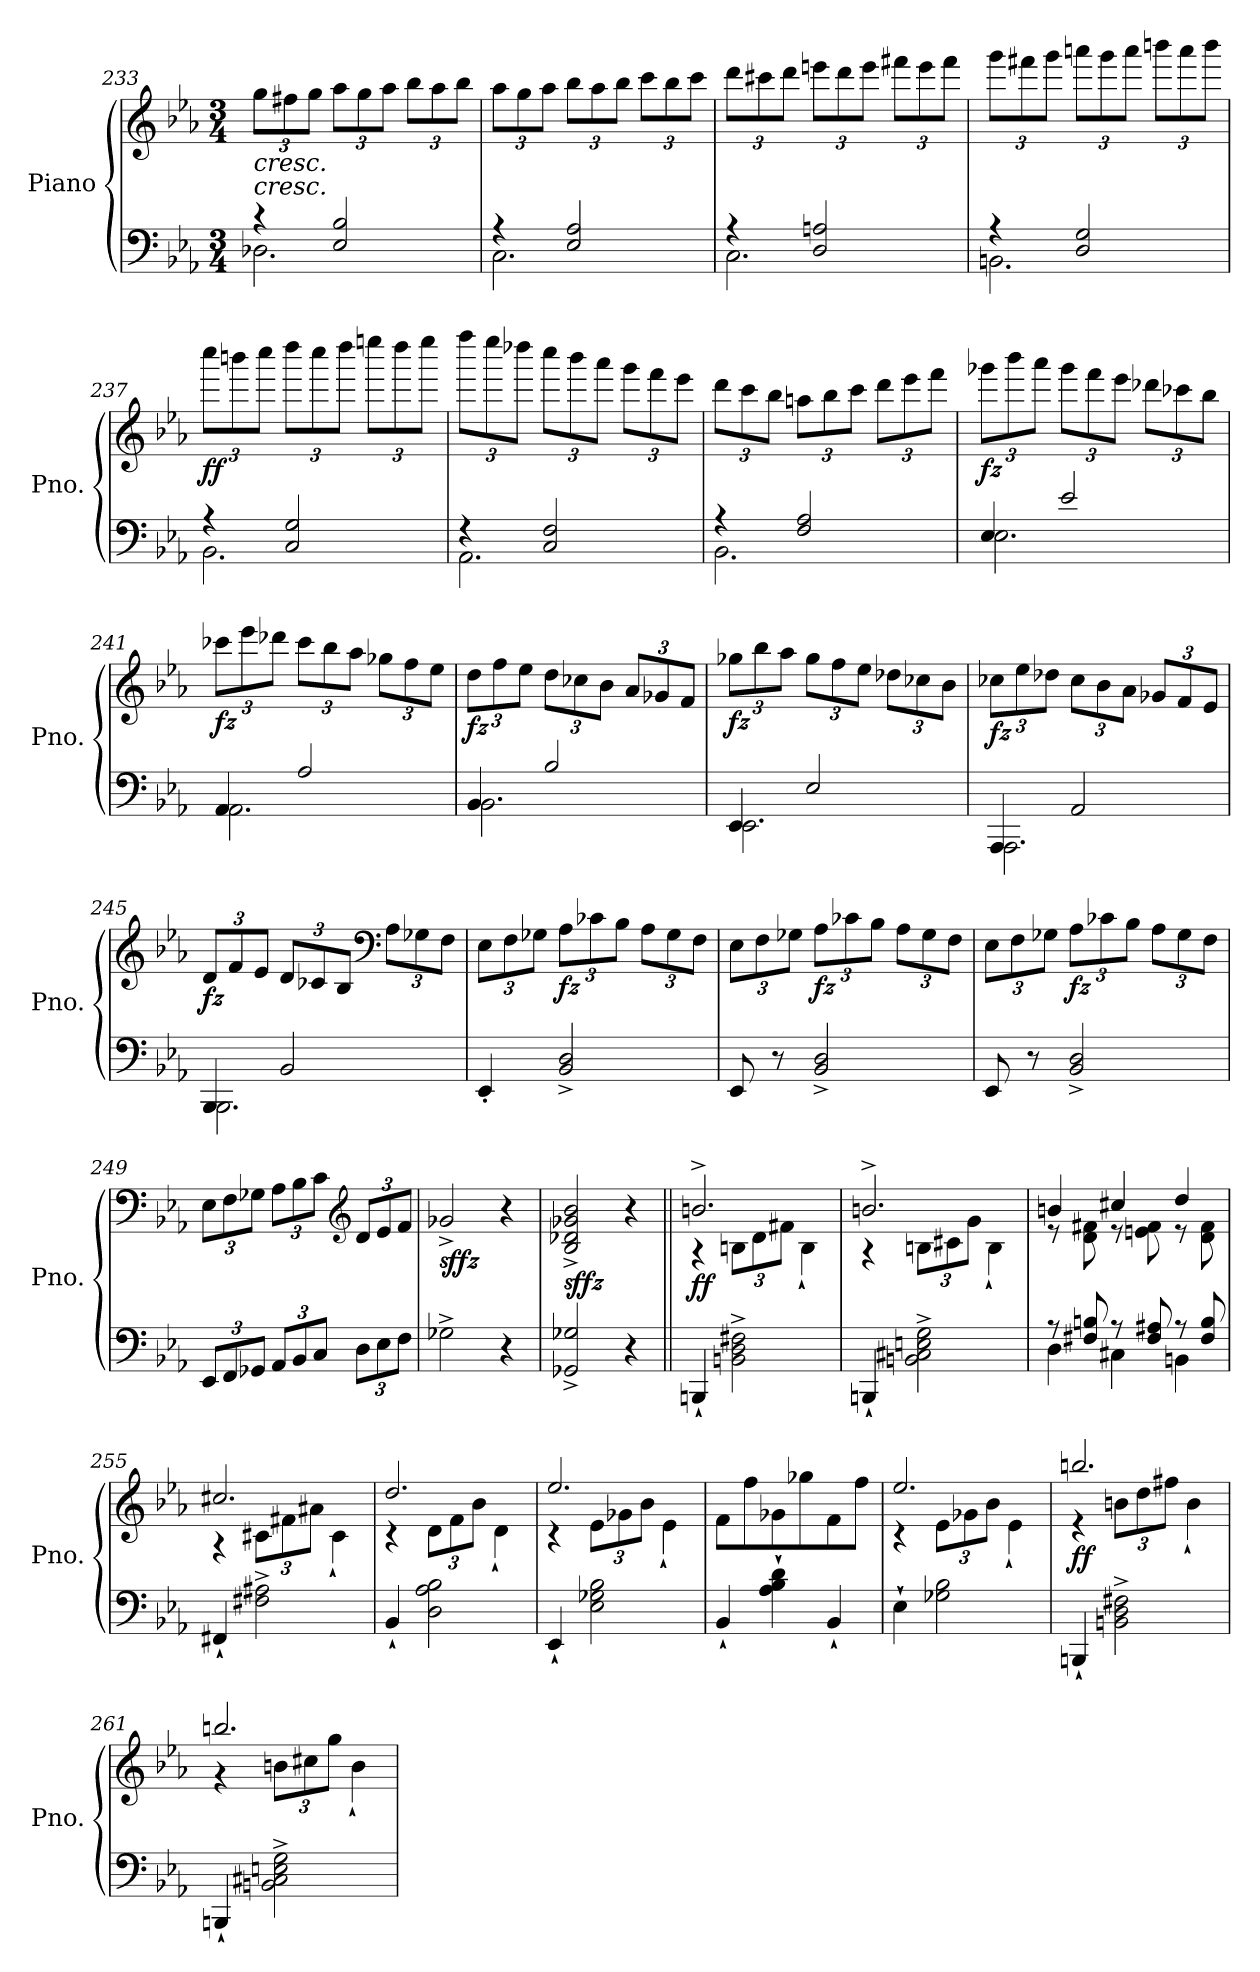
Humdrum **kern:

**kern	**kern	**dynam
*part1	*part1	*part1
*staff2	*staff1	*staff1/2
*I"Piano	*	*
*I'Pno.	*	*
*clefF4	*clefG2	*
*k[b-e-a-]	*k[b-e-a-]	*
*M3/4	*M3/4	*
=233	=233	=233
*^	*	*
*	*	*Xbrackettup	*
!	!	!LO:TX:b:i:t=cresc.	!
!	!	!LO:TX:b:i:t=cresc.	!
4r	2.D-X\	12gg\L	.
.	.	12ff#X\	.
.	.	12gg\J	.
2E-/ 2B-/	.	12aa-\L	.
.	.	12gg\	.
.	.	12aa-\J	.
.	.	12bb-\L	.
.	.	12aa-\	.
.	.	12bb-\J	.
!!LO:LB:g=z
=234	=234	=234	=234
4r	2.C\	12aa-\L	.
.	.	12gg\	.
.	.	12aa-\J	.
2E-/ 2A-/	.	12bb-\L	.
.	.	12aa-\	.
.	.	12bb-\J	.
.	.	12ccc\L	.
.	.	12bb-\	.
.	.	12ccc\J	.
=235	=235	=235	=235
4r	2.C\	12ddd\L	.
.	.	12ccc#X\	.
.	.	12ddd\J	.
2D/ 2An/	.	12eeen\L	.
.	.	12ddd\	.
.	.	12eee\J	.
.	.	12fff#X\L	.
.	.	12eee\	.
.	.	12fff#\J	.
=236	=236	=236	=236
4r	2.BBn\	12ggg\L	.
.	.	12fff#X\	.
.	.	12ggg\J	.
2D/ 2G/	.	12aaan\L	.
.	.	12ggg\	.
.	.	12aaa\J	.
.	.	12bbbn\L	.
.	.	12aaa\	.
.	.	12bbb\J	.
!!LO:LB:g=z
=237	=237	=237	=237
!	!	!	!LO:DY:b
4r	2.BB-\	12cccc\L	ff
.	.	12bbbn\	.
.	.	12cccc\J	.
2C/ 2G/	.	12dddd\L	.
.	.	12cccc\	.
.	.	12dddd\J	.
.	.	12eeeen\L	.
.	.	12dddd\	.
.	.	12eeee\J	.
=238	=238	=238	=238
4r	2.AA-\	12ffff\L	.
.	.	12eeee-\	.
.	.	12dddd-X\J	.
2C/ 2F/	.	12cccc\L	.
.	.	12bbb-\	.
.	.	12aaa-\J	.
.	.	12ggg\L	.
.	.	12fff\	.
.	.	12eee-\J	.
=239	=239	=239	=239
4r	2.BB-\	12ddd\L	.
.	.	12ccc\	.
.	.	12bb-\J	.
2F/ 2A-/	.	12aan\L	.
.	.	12bb-\	.
.	.	12ccc\J	.
.	.	12ddd\L	.
.	.	12eee-\	.
.	.	12fff\J	.
!!LO:LB:g=z
=240	=240	=240	=240
!	!	!	!LO:DY:b
4E-/	2.E-\	12ggg-X\L	fz
.	.	12bbb-\	.
.	.	12aaa-\J	.
2e-/	.	12ggg-\L	.
.	.	12fff\	.
.	.	12eee-\J	.
.	.	12ddd-X\L	.
.	.	12ccc-X\	.
.	.	12bb-\J	.
=241	=241	=241	=241
!	!	!	!LO:DY:b
4AA-/	2.AA-\	12ccc-X\L	fz
.	.	12eee-\	.
.	.	12ddd-X\J	.
2A-/	.	12ccc-\L	.
.	.	12bb-\	.
.	.	12aa-\J	.
.	.	12gg-X\L	.
.	.	12ff\	.
.	.	12ee-\J	.
=242	=242	=242	=242
!	!	!	!LO:DY:b
4BB-/	2.BB-\	12dd\L	fz
.	.	12ff\	.
.	.	12ee-\J	.
2B-/	.	12dd\L	.
.	.	12cc-X\	.
.	.	12b-\J	.
.	.	12a-/L	.
.	.	12g-X/	.
.	.	12f/J	.
!!LO:LB:g=z
=243	=243	=243	=243
!	!	!	!LO:DY:b
4EE-/	2.EE-\	12gg-X\L	fz
.	.	12bb-\	.
.	.	12aa-\J	.
2E-/	.	12gg-\L	.
.	.	12ff\	.
.	.	12ee-\J	.
.	.	12dd-X\L	.
.	.	12cc-X\	.
.	.	12b-\J	.
=244	=244	=244	=244
!	!	!	!LO:DY:b
4AAA-/	2.AAA-\	12cc-X\L	fz
.	.	12ee-\	.
.	.	12dd-X\J	.
2AA-/	.	12cc-\L	.
.	.	12b-\	.
.	.	12a-\J	.
.	.	12g-X/L	.
.	.	12f/	.
.	.	12e-/J	.
=245	=245	=245	=245
!	!	!	!LO:DY:b
4BBB-/	2.BBB-\	12d/L	fz
.	.	12f/	.
.	.	12e-/J	.
2BB-/	.	12d/L	.
.	.	12c-X/	.
.	.	12B-/J	.
*	*	*clefF4	*
.	.	12A-\L	.
.	.	12G-X\	.
.	.	12F\J	.
*v	*v	*	*
!!LO:LB:g=z
=246	=246	=246
4EE-'/	12E-\L	.
.	12F\	.
.	12G-X\J	.
!	!	!LO:DY:b
2BB-/^ 2D/^	12A-\L	fz
.	12c-X\	.
.	12B-\J	.
.	12A-\L	.
.	12G-\	.
.	12F\J	.
=247	=247	=247
8EE-/	12E-\L	.
.	12F\	.
8r	.	.
.	12G-X\J	.
!	!	!LO:DY:b
2BB-/^ 2D/^	12A-\L	fz
.	12c-X\	.
.	12B-\J	.
.	12A-\L	.
.	12G-\	.
.	12F\J	.
=248	=248	=248
8EE-/	12E-\L	.
.	12F\	.
8r	.	.
.	12G-X\J	.
!	!	!LO:DY:b
2BB-/^ 2D/^	12A-\L	fz
.	12c-X\	.
.	12B-\J	.
.	12A-\L	.
.	12G-\	.
.	12F\J	.
!!LO:LB:g=z
=249	=249	=249
*Xbrackettup	*	*
12EE-/L	12E-\L	.
12FF/	12F\	.
12GG-X/J	12G-X\J	.
12AA-/L	12A-\L	.
12BB-/	12B-\	.
12C/J	12c\J	.
*	*clefG2	*
12D\L	12d/L	.
12E-\	12e-/	.
12F\J	12f/J	.
=250	=250	=250
*	*MM182	*
!	!	!LO:DY:b
2G-X^\	2g-X^/	sffz
4r	4r	.
=251	=251	=251
!	!	!LO:DY:b
2GG-X/^ 2G-X/^	2B-/^ 2d-X/^ 2g-X/^ 2b-/^	sffz
4r	4r	.
=252||	=252||	=252||
*	*MM203	*
*	*^	*
!	!	!	!LO:DY:b
4BBBn`/	2.bn^/	4r	ff
2BBn\^ 2D\^ 2F#X\^	.	12Bn\L	.
.	.	12d\	.
.	.	12f#X\J	.
.	.	4B`\	.
=253	=253	=253	=253
4BBBn`/	2.bn^/	4r	.
2BBn\^ 2C#X\^ 2En\^ 2G\^	.	12Bn\L	.
.	.	12c#X\	.
.	.	12g\J	.
.	.	4B`\	.
!!LO:PB:g=z	!!
=254	=254	=254	=254
*^	*	*	*
8r	4D\	4bn/	8r	.
8F#X/ 8Bn/	.	.	8d\ 8f#X\	.
8r	4C#X\	4cc#X/	8r	.
8F#/ 8A#X/	.	.	8en\ 8f#\	.
8r	4BBn\	4dd/	8r	.
8F#/ 8B/	.	.	8d\ 8f#\	.
*v	*v	*	*	*
=255	=255	=255	=255
4FF#X`/	2.cc#X/	4r	.
2F#X\^ 2A#X\^	.	12c#X\L	.
.	.	12f#X\	.
.	.	12a#X\J	.
.	.	4c#`\	.
=256	=256	=256	=256
4BB-`/	2.dd/	4r	.
2D\ 2A-\ 2B-\	.	12d\L	.
.	.	12f\	.
.	.	12b-\J	.
.	.	4d`\	.
=257	=257	=257	=257
4EE-`/	2.ee-/	4r	.
2E-\ 2G-X\ 2B-\	.	12e-\L	.
.	.	12g-X\	.
.	.	12b-\J	.
.	.	4e-`\	.
*	*v	*v	*
=258	=258	=258
4BB-`/	8f\L	.
.	8ff\	.
4A-\` 4B-\` 4d\`	8g-X\	.
.	8gg-X\	.
4BB-`/	8f\	.
.	8ff\J	.
!!LO:LB:g=z
=259	=259	=259
*	*^	*
4E-`\	2.ee-/	4r	.
2G-X\ 2B-\	.	12e-\L	.
.	.	12g-X\	.
.	.	12b-\J	.
.	.	4e-`\	.
=260	=260	=260	=260
!	!	!	!LO:DY:b
4BBBn`/	2.bbn/	4r	ff
2BBn\^ 2D\^ 2F#X\^	.	12bn\L	.
.	.	12dd\	.
.	.	12ff#X\J	.
.	.	4b`\	.
=261	=261	=261	=261
4BBBn`/	2.bbn/	4r	.
2BBn\^ 2C#X\^ 2En\^ 2G\^	.	12bn\L	.
.	.	12cc#X\	.
.	.	12gg\J	.
.	.	4b`\	.
*	*v	*v	*
=	=	=
*-	*-	*-
